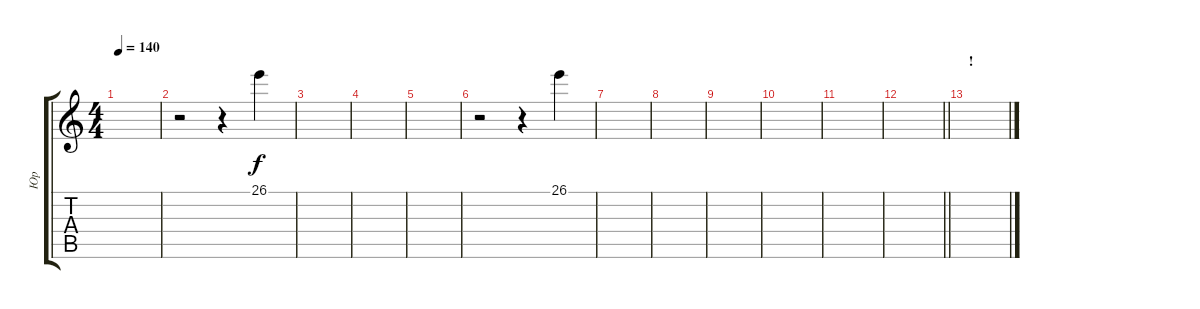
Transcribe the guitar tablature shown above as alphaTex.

\track ("Юр" "Юр") {instrument pad2warm}
\staff {score tabs}
\tuning (D4 A3 F3 C3 G2 C2) {hide}
\ts (4 4)
\tempo 140
\clef g2
\ks c
|
r.2 r.4 26.1.4 |
|
|
|
r.2 r.4 26.1.4 |
|
|
|
|
|
\barLineRight lightlight
|
\section ("" "!")
